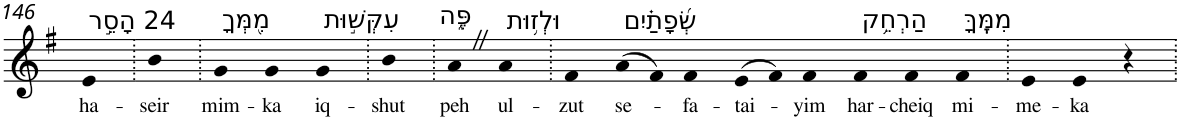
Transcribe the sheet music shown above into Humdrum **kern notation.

**kern	**text
*part1	*part1
*staff1	*staff1
*I"Piano	*
*I'Pno	*
!!LO:PB:g=z
*clefG2	*
*k[f#]	*
*G:	*
=146	=146
!LO:TX:a:t=24 הָסֵ֣ר	!
!	!LO:LY:b
4e	ha-
=147.	=147.
!	!LO:LY:b
4b	-seir
=148.	=148.
!LO:TX:a:t=מִ֭מְּךָ	!
!	!LO:LY:b
4g	mim-
!	!LO:LY:b
4g	-ka
!LO:TX:a:t=עִקְּשׁ֣וּת	!
!	!LO:LY:b
4g	iq-
=149.	=149.
!	!LO:LY:b
4b	-shut
=150.	=150.
!LO:TX:a:t=פֶּ֑ה	!
!	!LO:LY:b
4aZ	peh
!LO:TX:a:t=וּלְז֥וּת	!
!	!LO:LY:b
4a	ul-
=151.	=151.
!	!LO:LY:b
4f#	-zut
!LO:TX:a:t=שְׂ֝פָתַ֗יִם	!
!	!LO:LY:b
(>8a	se-
8f#)	.
!	!LO:LY:b
4f#	-fa-
!	!LO:LY:b
(>8e	-tai-
8f#)	.
!	!LO:LY:b
4f#	-yim
!LO:TX:a:t=הַרְחֵ֥ק	!
!	!LO:LY:b
4f#	har-
!	!LO:LY:b
4f#	-cheiq
!LO:TX:a:t=מִמֶּֽךָּ	!
!	!LO:LY:b
4f#	mi-
=152.	=152.
!	!LO:LY:b
4e	-me-
!	!LO:LY:b
4e	-ka
4r	.
=.	=.
*-	*-
